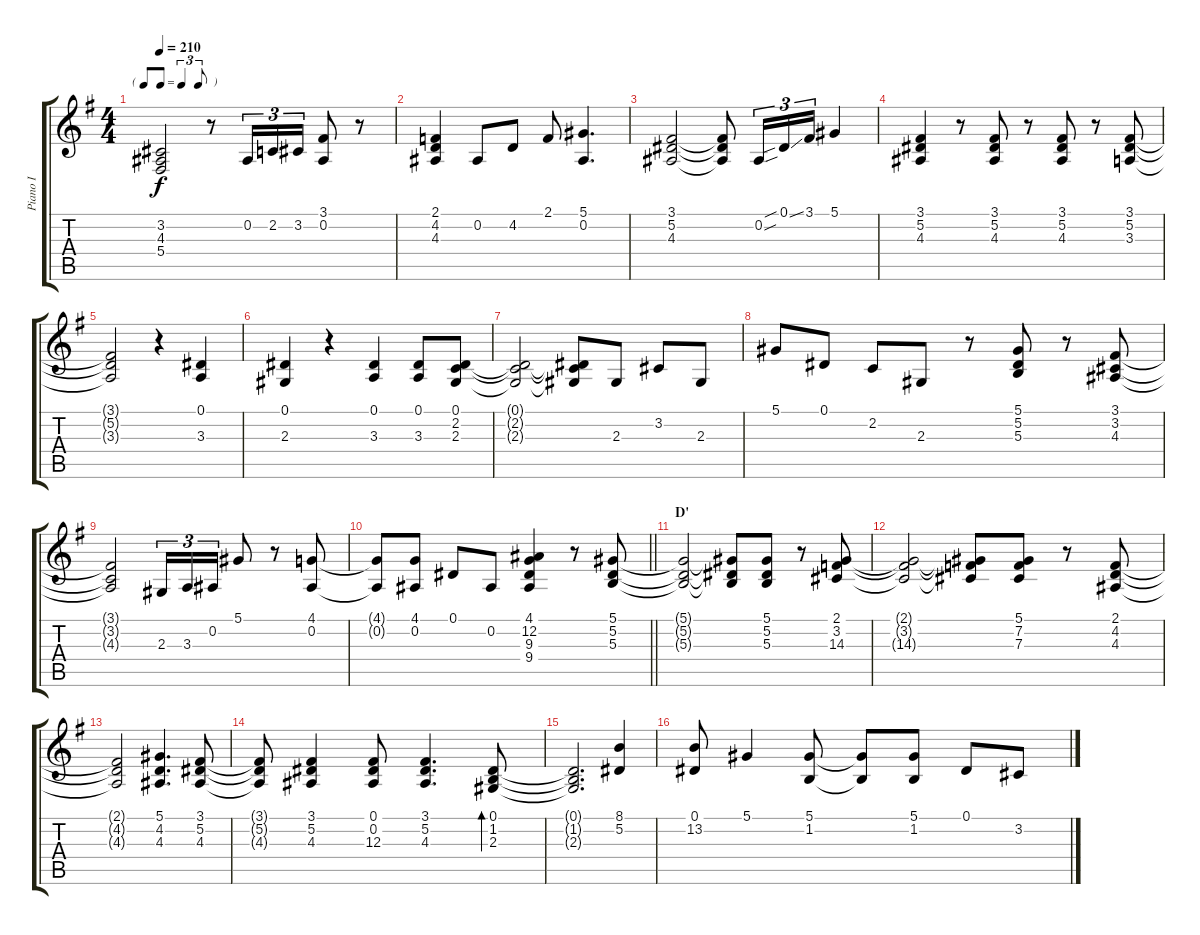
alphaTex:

\track ("Piano I" "Piano I") {instrument brightacousticpiano}
\staff {score tabs}
\tuning (Eb4 Bb3 Gb3 Db3 Ab2 Eb2) {hide}
\ts (4 4)
\tf triplet8th
\tempo 210
\clef g2
\ks g
(3.2{t} 4.3{t} 5.4{t}).2{dy f} r.8 0.2.16{tu (3 2)} 2.2.16{tu (3 2)} 3.2.16{tu (3 2)} (3.1 0.2).8 r.8 |
(2.1 4.2 4.3).4 0.2.8 4.2.8 2.1.8 (5.1 0.2).4{d} |
(3.1 5.2 4.3).2 (3.1{t} 5.2{t} 4.3{t}).8 0.2{sou}.16{tu (3 2)} 0.1{sib ss}.16{tu (3 2)} 3.1.16{tu (3 2)} 5.1.4 |
(3.1 5.2 4.3).4 r.8 (3.1 5.2 4.3).8 r.8 (3.1 5.2 4.3).8 r.8 (3.1 5.2 3.3).8 |
(3.1{t} 5.2{t} 3.3{t}).2 r.4 (0.1 3.3).4 |
(0.1 2.3).4 r.4 (0.1 3.3).4 (0.1 3.3).8 (0.1 2.2 2.3).8 |
(0.1{t} 2.2{t} 2.3{t}).2 (0.1{t} 2.2{t} 2.3{t}).8 2.3.8 3.2.8 2.3.8 |
5.1.8 0.1.8 2.2.8 2.3.8 r.8 (5.1 5.2 5.3).8 r.8 (3.1 3.2 4.3).8 |
(3.1{t} 3.2{t} 4.3{t}).2 2.3.16{tu (3 2)} 3.3.16{tu (3 2)} 0.2.16{tu (3 2)} 5.1.8 r.8 (4.1 0.2).8 |
\barLineRight lightlight
(4.1{t} 0.2{t}).8 (4.1 0.2).8 0.1.8 0.2.8 (4.1 12.2 9.3 9.4).4 r.8 (5.1 5.2 5.3).8 |
\section ("" "D'")
(5.1{t} 5.2{t} 5.3{t}).2 (5.1{t} 5.2{t} 5.3{t}).8 (5.1 5.2 5.3).8 r.8 (2.1 3.2 14.3).8 |
(2.1{t} 3.2{t} 14.3{t}).2 (2.1{t} 3.2{t} 14.3{t}).8 (5.1 7.2 7.3).8 r.8 (2.1 4.2 4.3).8 |
(2.1{t} 4.2{t} 4.3{t}).2 (5.1 4.2 4.3).4{d} (3.1 5.2 4.3).8 |
(3.1{t} 5.2{t} 4.3{t}).8 (3.1 5.2 4.3).4 (0.1 0.2 12.3).8 (3.1 5.2 4.3).4{d} (0.1 1.2 2.3).8{bd 480} |
(0.1{t} 1.2{t} 2.3{t}).2{d} (8.1 5.2).4 |
(0.1 13.2).8 5.1.4 (5.1 1.2).8 (5.1{t} 1.2{t}).8 (5.1 1.2).8 0.1.8 3.2.8
